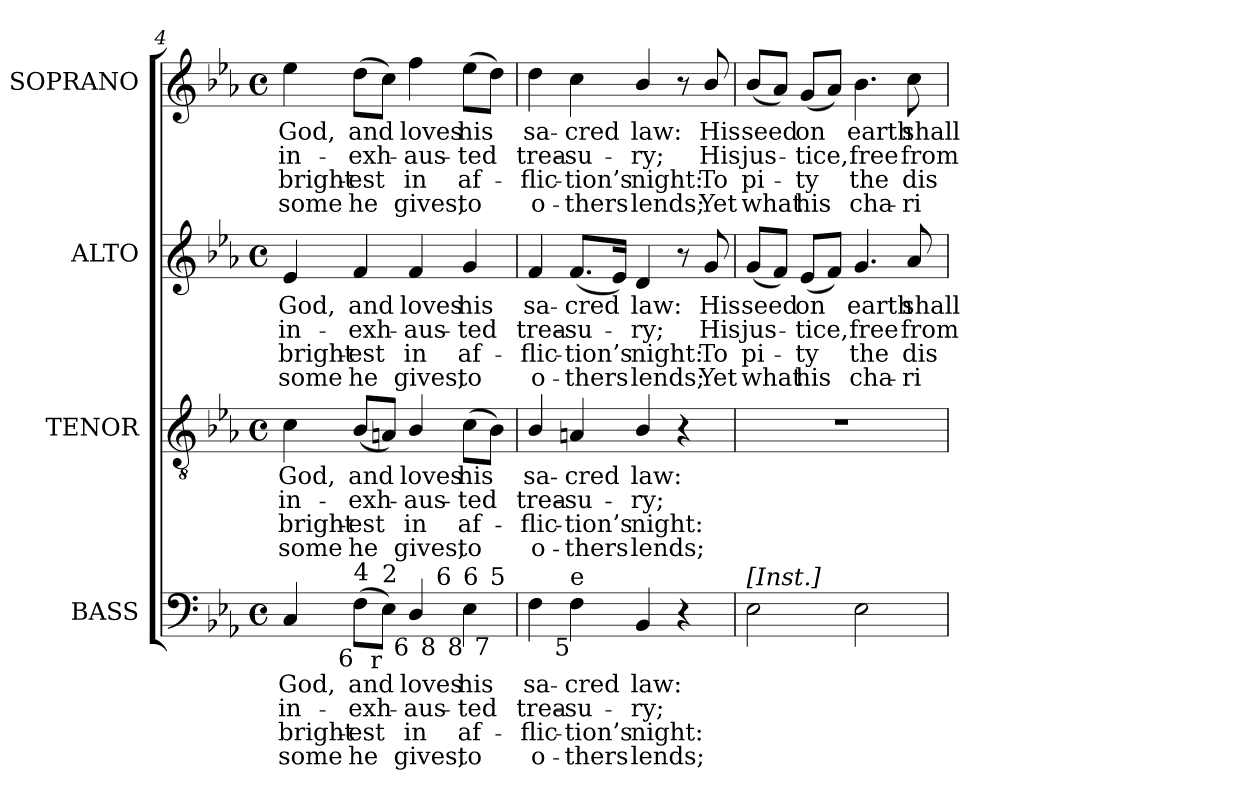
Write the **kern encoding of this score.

**kern	**text	**text	**text	**text	**kern	**text	**text	**text	**text	**kern	**text	**text	**text	**text	**kern	**text	**text	**text	**text
*part4	*part4	*part4	*part4	*part4	*part3	*part3	*part3	*part3	*part3	*part2	*part2	*part2	*part2	*part2	*part1	*part1	*part1	*part1	*part1
*staff4	*staff4	*staff4	*staff4	*staff4	*staff3	*staff3	*staff3	*staff3	*staff3	*staff2	*staff2	*staff2	*staff2	*staff2	*staff1	*staff1	*staff1	*staff1	*staff1
*I"BASS	*	*	*	*	*I"TENOR	*	*	*	*	*I"ALTO	*	*	*	*	*I"SOPRANO	*	*	*	*
*I'B.	*	*	*	*	*I'T.	*	*	*	*	*I'A.	*	*	*	*	*I'S.	*	*	*	*
*clefF4	*	*	*	*	*clefGv2	*	*	*	*	*clefG2	*	*	*	*	*clefG2	*	*	*	*
*	*	*	*	*	*ITrd7c12	*	*	*	*	*	*	*	*	*	*	*	*	*	*
*k[b-e-a-]	*	*	*	*	*k[b-e-a-]	*	*	*	*	*k[b-e-a-]	*	*	*	*	*k[b-e-a-]	*	*	*	*
*E-:	*	*	*	*	*E-:	*	*	*	*	*E-:	*	*	*	*	*E-:	*	*	*	*
*M4/4	*	*	*	*	*M4/4	*	*	*	*	*M4/4	*	*	*	*	*M4/4	*	*	*	*
*met(c)	*	*	*	*	*met(c)	*	*	*	*	*met(c)	*	*	*	*	*met(c)	*	*	*	*
=4	=4	=4	=4	=4	=4	=4	=4	=4	=4	=4	=4	=4	=4	=4	=4	=4	=4	=4	=4
!	!LO:LY:b:color=#000000	!LO:LY:b:color=#000000	!LO:LY:b:color=#000000	!LO:LY:b:color=#000000	!	!	!	!	!	!	!	!	!	!	!	!	!	!	!
!	!	!	!	!	!	!LO:LY:b:color=#000000	!LO:LY:b:color=#000000	!LO:LY:b:color=#000000	!LO:LY:b:color=#000000	!	!	!	!	!	!	!	!	!	!
!	!	!	!	!	!	!	!	!	!	!	!LO:LY:b:color=#000000	!LO:LY:b:color=#000000	!LO:LY:b:color=#000000	!LO:LY:b:color=#000000	!	!	!	!	!
!	!	!	!	!	!	!	!	!	!	!	!	!	!	!	!	!LO:LY:b:color=#000000	!LO:LY:b:color=#000000	!LO:LY:b:color=#000000	!LO:LY:b:color=#000000
*^	*	*	*	*	*	*	*	*	*	*	*	*	*	*	*	*	*	*	*
*	*^	*	*	*	*	*	*	*	*	*	*	*	*	*	*	*	*	*	*	*
4Ci/	2ryy	2..ryy	God,	in-	bright-	-some	4Ci\	God,	in-	bright-	-some	4e-i/	God,	in-	bright-	-some	4ee-i\	God,	in-	bright-	-some
!	!	!	!LO:LY:b:color=#000000	!LO:LY:b:color=#000000	!LO:LY:b:color=#000000	!LO:LY:b:color=#000000	!	!	!	!	!	!	!	!	!	!	!	!	!	!	!
!	!	!	!	!	!	!	!	!LO:LY:b:color=#000000	!LO:LY:b:color=#000000	!LO:LY:b:color=#000000	!LO:LY:b:color=#000000	!	!	!	!	!	!	!	!	!	!
!	!	!	!	!	!	!	!	!	!	!	!	!	!LO:LY:b:color=#000000	!LO:LY:b:color=#000000	!LO:LY:b:color=#000000	!LO:LY:b:color=#000000	!	!	!	!	!
!LO:TX:b:rj:t=6	!	!	!	!	!	!	!	!	!	!	!	!	!	!	!	!	!	!	!	!	!
!LO:TX:t=4	!	!	!	!	!	!	!	!	!	!	!	!	!	!	!	!	!	!	!	!	!
!	!	!	!	!	!	!	!	!	!	!	!	!	!	!	!	!	!	!LO:LY:b:color=#000000	!LO:LY:b:color=#000000	!LO:LY:b:color=#000000	!LO:LY:b:color=#000000
(8Fi\L	.	.	and	-exh-	est	he	(8BB-i/L	and	-exh-	est	he	4fi/	and	-exh-	est	he	(8ddi\L	and	-exh-	est	he
!LO:TX:b:rj:t=r	!	!	!	!	!	!	!	!	!	!	!	!	!	!	!	!	!	!	!	!	!
!LO:TX:t=2	!	!	!	!	!	!	!	!	!	!	!	!	!	!	!	!	!	!	!	!	!
8E-i\J)	.	.	.	.	.	.	8AAni/J)	.	.	.	.	.	.	.	.	.	8cci\J)	.	.	.	.
!	!	!	!LO:LY:b:color=#000000	!LO:LY:b:color=#000000	!LO:LY:b:color=#000000	!LO:LY:b:color=#000000	!	!	!	!	!	!	!	!	!	!	!	!	!	!	!
!	!	!	!	!	!	!	!	!LO:LY:b:color=#000000	!LO:LY:b:color=#000000	!LO:LY:b:color=#000000	!LO:LY:b:color=#000000	!	!	!	!	!	!	!	!	!	!
!	!	!	!	!	!	!	!	!	!	!	!	!	!LO:LY:b:color=#000000	!LO:LY:b:color=#000000	!LO:LY:b:color=#000000	!LO:LY:b:color=#000000	!	!	!	!	!
!LO:TX:b:rj:t=6	!	!	!	!	!	!	!	!	!	!	!	!	!	!	!	!	!	!	!	!	!
!	!	!	!	!	!	!	!	!	!	!	!	!	!	!	!	!	!	!LO:LY:b:color=#000000	!LO:LY:b:color=#000000	!LO:LY:b:color=#000000	!LO:LY:b:color=#000000
4Di/	8ryy	.	loves	-aus-	in	gives,	4BB-i/	loves	-aus-	in	gives,	4fi/	loves	-aus-	in	gives,	4ffi\	loves	-aus-	in	gives,
!	!LO:TX:b:rj:t=8	!	!	!	!	!	!	!	!	!	!	!	!	!	!	!	!	!	!	!	!
!	!LO:TX:t=6	!	!	!	!	!	!	!	!	!	!	!	!	!	!	!	!	!	!	!	!
.	4.ryy	.	.	.	.	.	.	.	.	.	.	.	.	.	.	.	.	.	.	.	.
!	!	!	!LO:LY:b:color=#000000	!LO:LY:b:color=#000000	!LO:LY:b:color=#000000	!LO:LY:b:color=#000000	!	!	!	!	!	!	!	!	!	!	!	!	!	!	!
!	!	!	!	!	!	!	!	!LO:LY:b:color=#000000	!LO:LY:b:color=#000000	!LO:LY:b:color=#000000	!LO:LY:b:color=#000000	!	!	!	!	!	!	!	!	!	!
!	!	!	!	!	!	!	!	!	!	!	!	!	!LO:LY:b:color=#000000	!LO:LY:b:color=#000000	!LO:LY:b:color=#000000	!LO:LY:b:color=#000000	!	!	!	!	!
!LO:TX:b:rj:t=8	!	!	!	!	!	!	!	!	!	!	!	!	!	!	!	!	!	!	!	!	!
!LO:TX:t=6	!	!	!	!	!	!	!	!	!	!	!	!	!	!	!	!	!	!	!	!	!
!	!	!	!	!	!	!	!	!	!	!	!	!	!	!	!	!	!	!LO:LY:b:color=#000000	!LO:LY:b:color=#000000	!LO:LY:b:color=#000000	!LO:LY:b:color=#000000
4E-i\	.	.	his	-ted	af-	-to	(8Ci\L	his	-ted	af-	-to	4gi/	his	-ted	af-	-to	(8ee-i\L	his	-ted	af-	-to
!	!	!LO:TX:b:rj:t=7	!	!	!	!	!	!	!	!	!	!	!	!	!	!	!	!	!	!	!
!	!	!LO:TX:t=5	!	!	!	!	!	!	!	!	!	!	!	!	!	!	!	!	!	!	!
.	.	8ryy	.	.	.	.	8BB-i\J)	.	.	.	.	.	.	.	.	.	8ddi\J)	.	.	.	.
*v	*v	*v	*	*	*	*	*	*	*	*	*	*	*	*	*	*	*	*	*	*	*
=5	=5	=5	=5	=5	=5	=5	=5	=5	=5	=5	=5	=5	=5	=5	=5	=5	=5	=5	=5
*^	*	*	*	*	*	*	*	*	*	*	*	*	*	*	*	*	*	*	*
*	*^	*	*	*	*	*	*	*	*	*	*	*	*	*	*	*	*	*	*	*
!	!	!	!LO:LY:b:color=#000000	!LO:LY:b:color=#000000	!LO:LY:b:color=#000000	!LO:LY:b:color=#000000	!	!	!	!	!	!	!	!	!	!	!	!	!	!	!
*v	*v	*v	*	*	*	*	*	*	*	*	*	*	*	*	*	*	*	*	*	*	*
*^	*	*	*	*	*	*	*	*	*	*	*	*	*	*	*	*	*	*	*
*	*^	*	*	*	*	*	*	*	*	*	*	*	*	*	*	*	*	*	*	*
!	!	!	!	!	!	!	!	!LO:LY:b:color=#000000	!LO:LY:b:color=#000000	!LO:LY:b:color=#000000	!LO:LY:b:color=#000000	!	!	!	!	!	!	!	!	!	!
*v	*v	*v	*	*	*	*	*	*	*	*	*	*	*	*	*	*	*	*	*	*	*
*^	*	*	*	*	*	*	*	*	*	*	*	*	*	*	*	*	*	*	*
*	*^	*	*	*	*	*	*	*	*	*	*	*	*	*	*	*	*	*	*	*
!	!	!	!	!	!	!	!	!	!	!	!	!	!LO:LY:b:color=#000000	!LO:LY:b:color=#000000	!LO:LY:b:color=#000000	!LO:LY:b:color=#000000	!	!	!	!	!
*v	*v	*v	*	*	*	*	*	*	*	*	*	*	*	*	*	*	*	*	*	*	*
*^	*	*	*	*	*	*	*	*	*	*	*	*	*	*	*	*	*	*	*
*	*^	*	*	*	*	*	*	*	*	*	*	*	*	*	*	*	*	*	*	*
!LO:TX:b:rj:t=6	!	!	!	!	!	!	!	!	!	!	!	!	!	!	!	!	!	!	!	!	!
!LO:TX:t=4	!	!	!	!	!	!	!	!	!	!	!	!	!	!	!	!	!	!	!	!	!
!	!	!	!	!	!	!	!	!	!	!	!	!	!	!	!	!	!	!LO:LY:b:color=#000000	!LO:LY:b:color=#000000	!LO:LY:b:color=#000000	!LO:LY:b:color=#000000
*v	*v	*v	*	*	*	*	*	*	*	*	*	*	*	*	*	*	*	*	*	*	*
4Fi\	sa-	trea-	flic-	-o-	4BB-i/	sa-	trea-	flic-	-o-	4fi/	sa-	trea-	flic-	-o-	4ddi\	sa-	trea-	flic-	-o-
!	!LO:LY:b:color=#000000	!LO:LY:b:color=#000000	!LO:LY:b:color=#000000	!LO:LY:b:color=#000000	!	!	!	!	!	!	!	!	!	!	!	!	!	!	!
!	!	!	!	!	!	!LO:LY:b:color=#000000	!LO:LY:b:color=#000000	!LO:LY:b:color=#000000	!LO:LY:b:color=#000000	!	!	!	!	!	!	!	!	!	!
!	!	!	!	!	!	!	!	!	!	!	!LO:LY:b:color=#000000	!LO:LY:b:color=#000000	!LO:LY:b:color=#000000	!LO:LY:b:color=#000000	!	!	!	!	!
!LO:TX:b:rj:t=5	!	!	!	!	!	!	!	!	!	!	!	!	!	!	!	!	!	!	!
!LO:TX:t=e	!	!	!	!	!	!	!	!	!	!	!	!	!	!	!	!	!	!	!
!	!	!	!	!	!	!	!	!	!	!	!	!	!	!	!	!LO:LY:b:color=#000000	!LO:LY:b:color=#000000	!LO:LY:b:color=#000000	!LO:LY:b:color=#000000
4Fi\	-cred	-su-	-tion’s	thers	4AAni/	-cred	-su-	-tion’s	thers	(8.fi/L	-cred	-su-	-tion’s	thers	4cci\	-cred	-su-	-tion’s	thers
.	.	.	.	.	.	.	.	.	.	16e-i/Jk)	.	.	.	.	.	.	.	.	.
!	!LO:LY:b:color=#000000	!LO:LY:b:color=#000000	!LO:LY:b:color=#000000	!LO:LY:b:color=#000000	!	!	!	!	!	!	!	!	!	!	!	!	!	!	!
!	!	!	!	!	!	!LO:LY:b:color=#000000	!LO:LY:b:color=#000000	!LO:LY:b:color=#000000	!LO:LY:b:color=#000000	!	!	!	!	!	!	!	!	!	!
!	!	!	!	!	!	!	!	!	!	!	!LO:LY:b:color=#000000	!LO:LY:b:color=#000000	!LO:LY:b:color=#000000	!LO:LY:b:color=#000000	!	!	!	!	!
!	!	!	!	!	!	!	!	!	!	!	!	!	!	!	!	!LO:LY:b:color=#000000	!LO:LY:b:color=#000000	!LO:LY:b:color=#000000	!LO:LY:b:color=#000000
4BB-i/	law:	-ry;	night:	lends;	4BB-i/	law:	-ry;	night:	lends;	4di/	law:	-ry;	night:	lends;	4b-i/	law:	-ry;	night:	lends;
4r	.	.	.	.	4r	.	.	.	.	8r	.	.	.	.	8r	.	.	.	.
!	!	!	!	!	!	!	!	!	!	!	!LO:LY:b:color=#000000	!LO:LY:b:color=#000000	!LO:LY:b:color=#000000	!LO:LY:b:color=#000000	!	!	!	!	!
!	!	!	!	!	!	!	!	!	!	!	!	!	!	!	!	!LO:LY:b:color=#000000	!LO:LY:b:color=#000000	!LO:LY:b:color=#000000	!LO:LY:b:color=#000000
.	.	.	.	.	.	.	.	.	.	8gi/	His	His	To	Yet	8b-i/	His	His	To	Yet
!!LO:LB:g=z
=6	=6	=6	=6	=6	=6	=6	=6	=6	=6	=6	=6	=6	=6	=6	=6	=6	=6	=6	=6
!	!	!	!	!	!	!	!	!	!	!	!LO:LY:b:color=#000000	!LO:LY:b:color=#000000	!LO:LY:b:color=#000000	!LO:LY:b:color=#000000	!	!	!	!	!
!LO:TX:a:t=[Inst.]	!	!	!	!	!	!	!	!	!	!	!	!	!	!	!	!	!	!	!
!	!	!	!	!	!	!	!	!	!	!	!	!	!	!	!	!LO:LY:b:color=#000000	!LO:LY:b:color=#000000	!LO:LY:b:color=#000000	!LO:LY:b:color=#000000
2E-i\	.	.	.	.	1r	.	.	.	.	(8gi/L	seed	jus-	pi-	-what	(8b-i/L	seed	jus-	pi-	-what
.	.	.	.	.	.	.	.	.	.	8fi/J)	.	.	.	.	8a-i/J)	.	.	.	.
!	!	!	!	!	!	!	!	!	!	!	!LO:LY:b:color=#000000	!LO:LY:b:color=#000000	!LO:LY:b:color=#000000	!LO:LY:b:color=#000000	!	!	!	!	!
!	!	!	!	!	!	!	!	!	!	!	!	!	!	!	!	!LO:LY:b:color=#000000	!LO:LY:b:color=#000000	!LO:LY:b:color=#000000	!LO:LY:b:color=#000000
.	.	.	.	.	.	.	.	.	.	(8e-i/L	on	-tice,	ty	his	(8gi/L	on	-tice,	ty	his
.	.	.	.	.	.	.	.	.	.	8fi/J)	.	.	.	.	8a-i/J)	.	.	.	.
!	!	!	!	!	!	!	!	!	!	!	!LO:LY:b:color=#000000	!LO:LY:b:color=#000000	!LO:LY:b:color=#000000	!LO:LY:b:color=#000000	!	!	!	!	!
!	!	!	!	!	!	!	!	!	!	!	!	!	!	!	!	!LO:LY:b:color=#000000	!LO:LY:b:color=#000000	!LO:LY:b:color=#000000	!LO:LY:b:color=#000000
2E-i\	.	.	.	.	.	.	.	.	.	4.gi/	earth	free	the	cha-	4.b-i\	earth	free	the	cha-
!	!	!	!	!	!	!	!	!	!	!	!LO:LY:b:color=#000000	!LO:LY:b:color=#000000	!LO:LY:b:color=#000000	!LO:LY:b:color=#000000	!	!	!	!	!
!	!	!	!	!	!	!	!	!	!	!	!	!	!	!	!	!LO:LY:b:color=#000000	!LO:LY:b:color=#000000	!LO:LY:b:color=#000000	!LO:LY:b:color=#000000
.	.	.	.	.	.	.	.	.	.	8a-i/	shall	from	-dis-	-ri-	8cci\	shall	from	-dis-	-ri-
=	=	=	=	=	=	=	=	=	=	=	=	=	=	=	=	=	=	=	=
*-	*-	*-	*-	*-	*-	*-	*-	*-	*-	*-	*-	*-	*-	*-	*-	*-	*-	*-	*-
